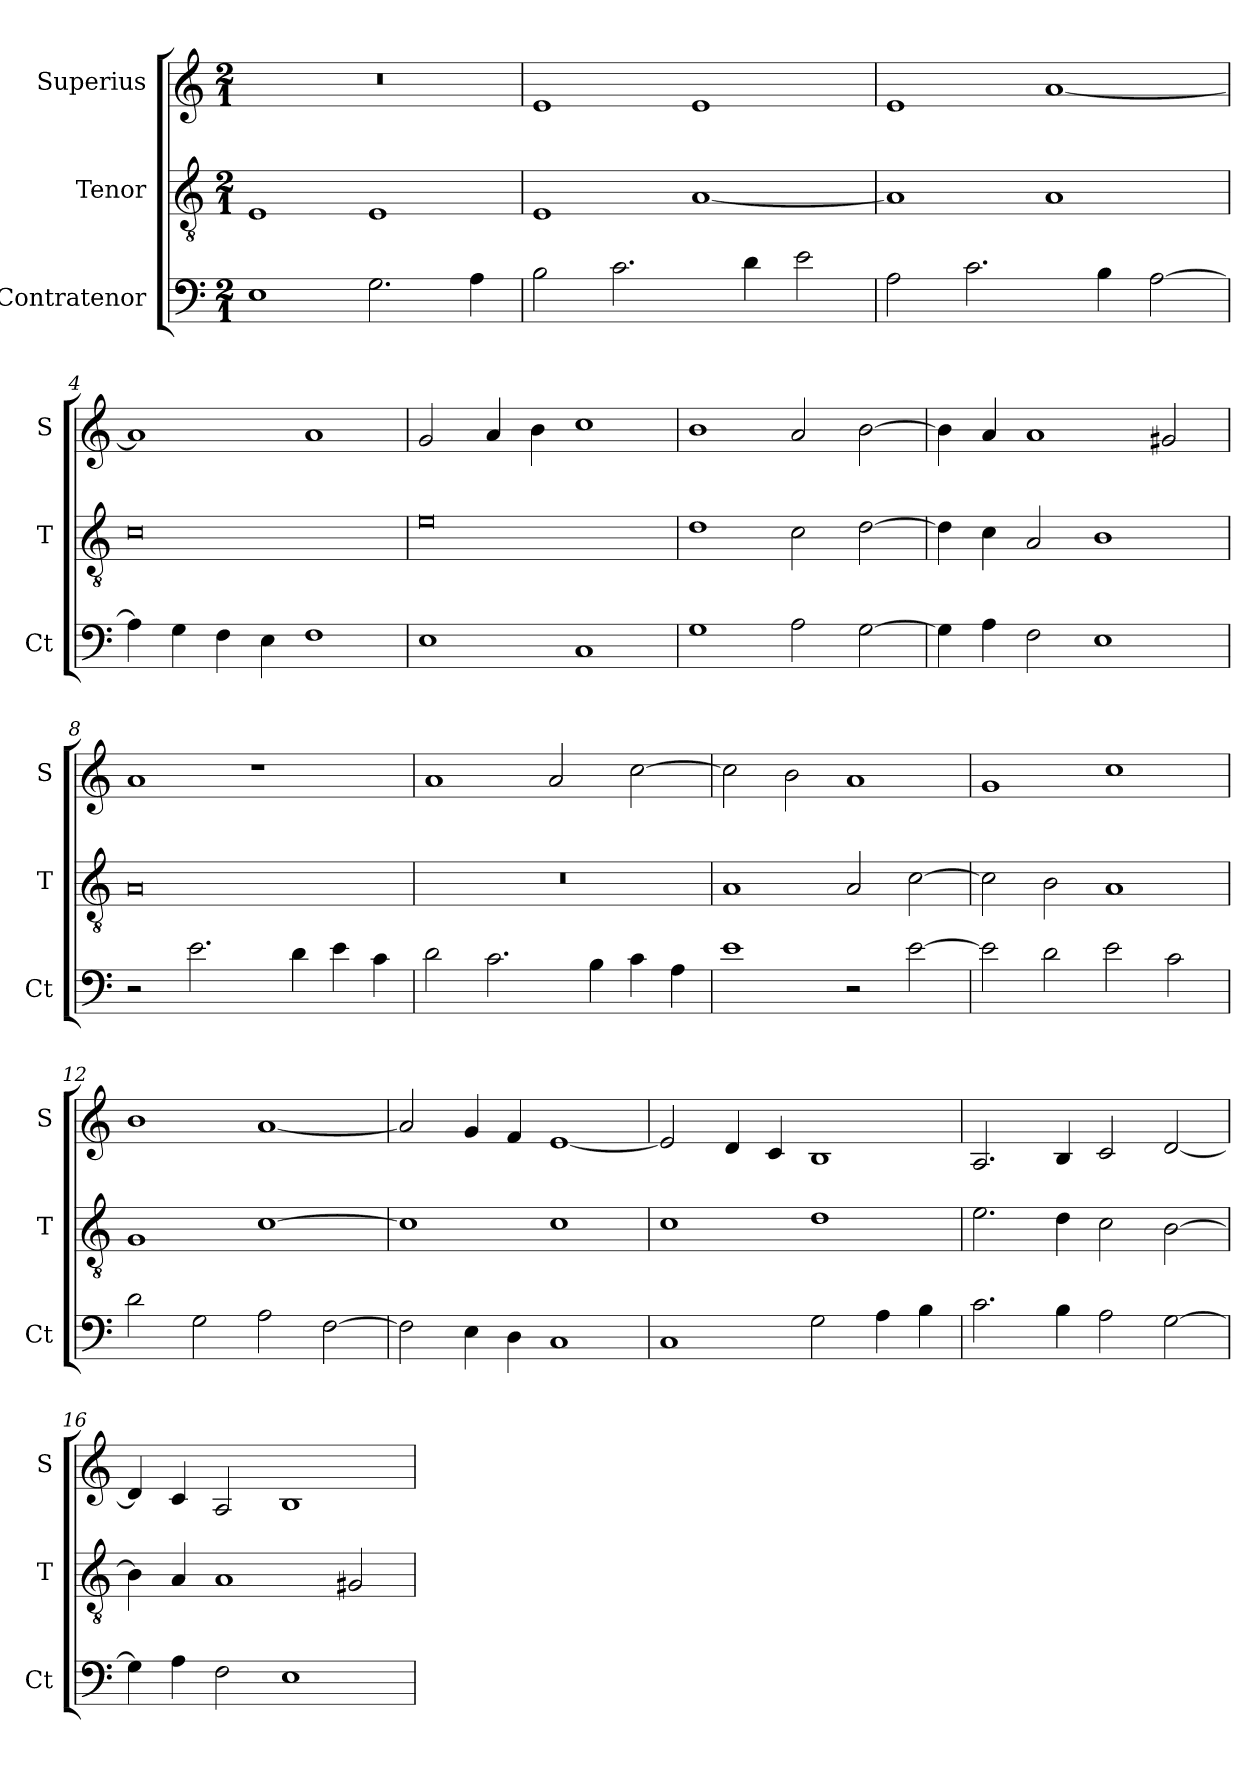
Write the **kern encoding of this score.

**kern	**kern	**kern
*part3	*part2	*part1
*staff3	*staff2	*staff1
*I"Contratenor	*I"Tenor	*I"Superius
*I'Ct	*I'T	*I'S
*clefF4	*clefGv2	*clefG2
*k[]	*k[]	*k[]
*M2/1	*M2/1	*M2/1
=1	=1	=1
1E	1E	0r
2.G\	1E	.
4A\	.	.
=2	=2	=2
2B\	1E	1e
2.c\	.	.
.	[1A	1e
4d\	.	.
2e\	.	.
=3	=3	=3
2A\	1A]	1e
2.c\	.	.
.	1A	[1a
4B\	.	.
[2A\	.	.
=4	=4	=4
4A\]	0c	1a]
4G\	.	.
4F\	.	.
4E\	.	.
1F	.	1a
=5	=5	=5
1E	0e	2g/
.	.	4a/
.	.	4b\
1C	.	1cc
=6	=6	=6
1G	1d	1b
2A\	2c\	2a/
[2G\	[2d\	[2b\
=7	=7	=7
4G\]	4d\]	4b\]
4A\	4c\	4a/
2F\	2A/	1a
1E	1B	.
.	.	2g#X/
=8	=8	=8
2r	0A	1a
2.e\	.	.
.	.	1r
4d\	.	.
4e\	.	.
4c\	.	.
=9	=9	=9
2d\	0r	1a
2.c\	.	.
.	.	2a/
4B\	.	.
4c\	.	[2cc\
4A\	.	.
=10	=10	=10
1e	1A	2cc\]
.	.	2b\
2r	2A/	1a
[2e\	[2c\	.
=11	=11	=11
2e\]	2c\]	1g
2d\	2B\	.
2e\	1A	1cc
2c\	.	.
=12	=12	=12
2d\	1G	1b
2G\	.	.
2A\	[1c	[1a
[2F\	.	.
=13	=13	=13
2F\]	1c]	2a/]
4E\	.	4g/
4D\	.	4f/
1C	1c	[1e
=14	=14	=14
1C	1c	2e/]
.	.	4d/
.	.	4c/
2G\	1d	1B
4A\	.	.
4B\	.	.
=15	=15	=15
2.c\	2.e\	2.A/
4B\	4d\	4B/
2A\	2c\	2c/
[2G\	[2B\	[2d/
=16	=16	=16
4G\]	4B\]	4d/]
4A\	4A/	4c/
2F\	1A	2A/
1E	.	1B
.	2G#X/	.
=	=	=
*-	*-	*-
